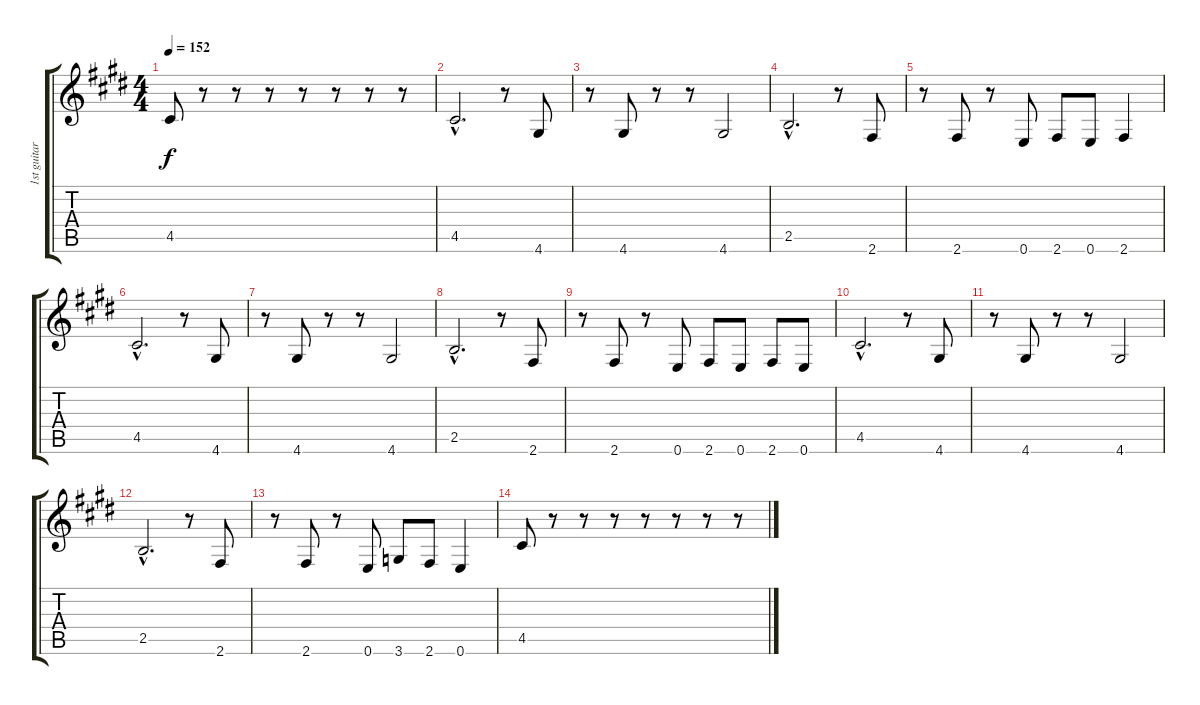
\track ("1st guitar" "1st guitar") {instrument distortionguitar}
\staff {score tabs}
\tuning (E4 B3 G3 D3 A2 E2) {hide}
\ts (4 4)
\tempo 152
\clef g2
\ks c#minor
4.5.8{dy f} r.8 r.8 r.8 r.8 r.8 r.8 r.8 |
4.5{hac}.2{d} r.8 4.6.8 |
r.8 4.6.8 r.8 r.8 4.6.2 |
2.5{hac}.2{d} r.8 2.6.8 |
r.8 2.6.8 r.8 0.6.8 2.6.8 0.6.8 2.6.4 |
4.5{hac}.2{d} r.8 4.6.8 |
r.8 4.6.8 r.8 r.8 4.6.2 |
2.5{hac}.2{d} r.8 2.6.8 |
r.8 2.6.8 r.8 0.6.8 2.6.8 0.6.8 2.6.8 0.6.8 |
4.5{hac}.2{d} r.8 4.6.8 |
r.8 4.6.8 r.8 r.8 4.6.2 |
2.5{hac}.2{d} r.8 2.6.8 |
r.8 2.6.8 r.8 0.6.8 3.6.8 2.6.8 0.6.4 |
4.5.8 r.8 r.8 r.8 r.8 r.8 r.8 r.8
